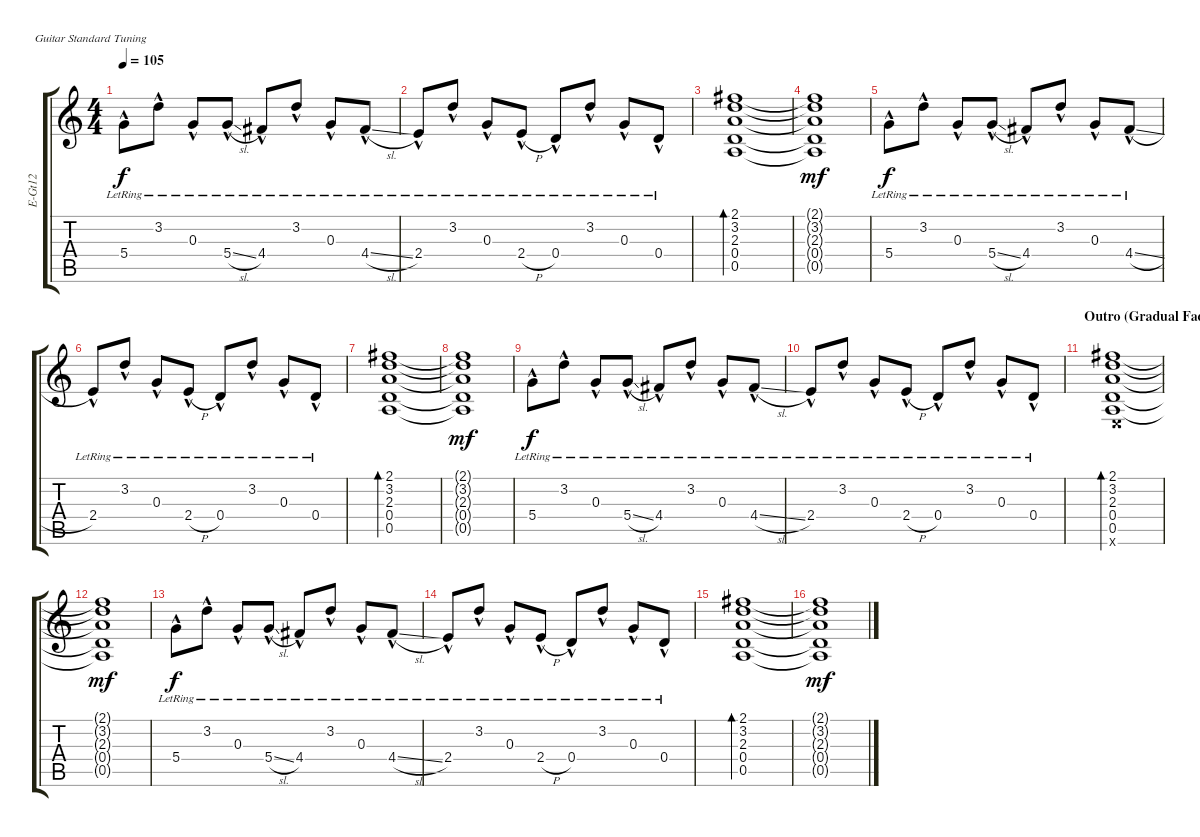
\defaultSystemsLayout 4
\otherSystemsTrackNameOrientation horizontal
\chordDiagramsInScore
\track ("Zakk Wylde Clean Fills" "E-Gt12") {instrument electricguitarclean}
\staff {score tabs}
\tuning (E4 B3 G3 D3 A2 E2)
\ts (4 4)
\tempo 105
\clef g2
\ks c
5.4{hac lr}.8{dy f} 3.2{hac lr}.8 0.3{hac lr}.8 5.4{sl hac lr}.8 4.4{hac lr}.8 3.2{hac lr}.8 0.3{hac lr}.8 4.4{sl hac lr}.8 |
2.4{hac lr}.8 3.2{hac lr}.8 0.3{hac lr}.8 2.4{h hac lr}.8 0.4{hac lr}.8 3.2{hac lr}.8 0.3{hac lr}.8 0.4{hac lr}.8 |
(0.4 2.3 3.2 2.1 0.5).1{bd 119} |
(2.1{t} 3.2{t} 2.3{t} 0.4{t} 0.5{t}).1{dy mf} |
5.4{hac lr}.8{dy f} 3.2{hac lr}.8 0.3{hac lr}.8 5.4{sl hac lr}.8 4.4{hac lr}.8 3.2{hac lr}.8 0.3{hac lr}.8 4.4{sl hac lr}.8 |
2.4{hac lr}.8 3.2{hac lr}.8 0.3{hac lr}.8 2.4{h hac lr}.8 0.4{hac lr}.8 3.2{hac lr}.8 0.3{hac lr}.8 0.4{hac lr}.8 |
(0.4 2.3 3.2 2.1 0.5).1{bd 119} |
(2.1{t} 3.2{t} 2.3{t} 0.4{t} 0.5{t}).1{dy mf} |
5.4{hac lr}.8{dy f} 3.2{hac lr}.8 0.3{hac lr}.8 5.4{sl hac lr}.8 4.4{hac lr}.8 3.2{hac lr}.8 0.3{hac lr}.8 4.4{sl hac lr}.8 |
2.4{hac lr}.8 3.2{hac lr}.8 0.3{hac lr}.8 2.4{h hac lr}.8 0.4{hac lr}.8 3.2{hac lr}.8 0.3{hac lr}.8 0.4{hac lr}.8 |
\section ("" "Outro (Gradual Fade Out)")
(0.4 2.3 3.2 2.1 0.5 0.6{x}).1{bd 119} |
(2.1{t} 3.2{t} 2.3{t} 0.4{t} 0.5{t}).1{dy mf} |
5.4{hac lr}.8{dy f} 3.2{hac lr}.8 0.3{hac lr}.8 5.4{sl hac lr}.8 4.4{hac lr}.8 3.2{hac lr}.8 0.3{hac lr}.8 4.4{sl hac lr}.8 |
2.4{hac lr}.8 3.2{hac lr}.8 0.3{hac lr}.8 2.4{h hac lr}.8 0.4{hac lr}.8 3.2{hac lr}.8 0.3{hac lr}.8 0.4{hac lr}.8 |
(0.4 2.3 3.2 2.1 0.5).1{bd 119} |
(2.1{t} 3.2{t} 2.3{t} 0.4{t} 0.5{t}).1{dy mf}
